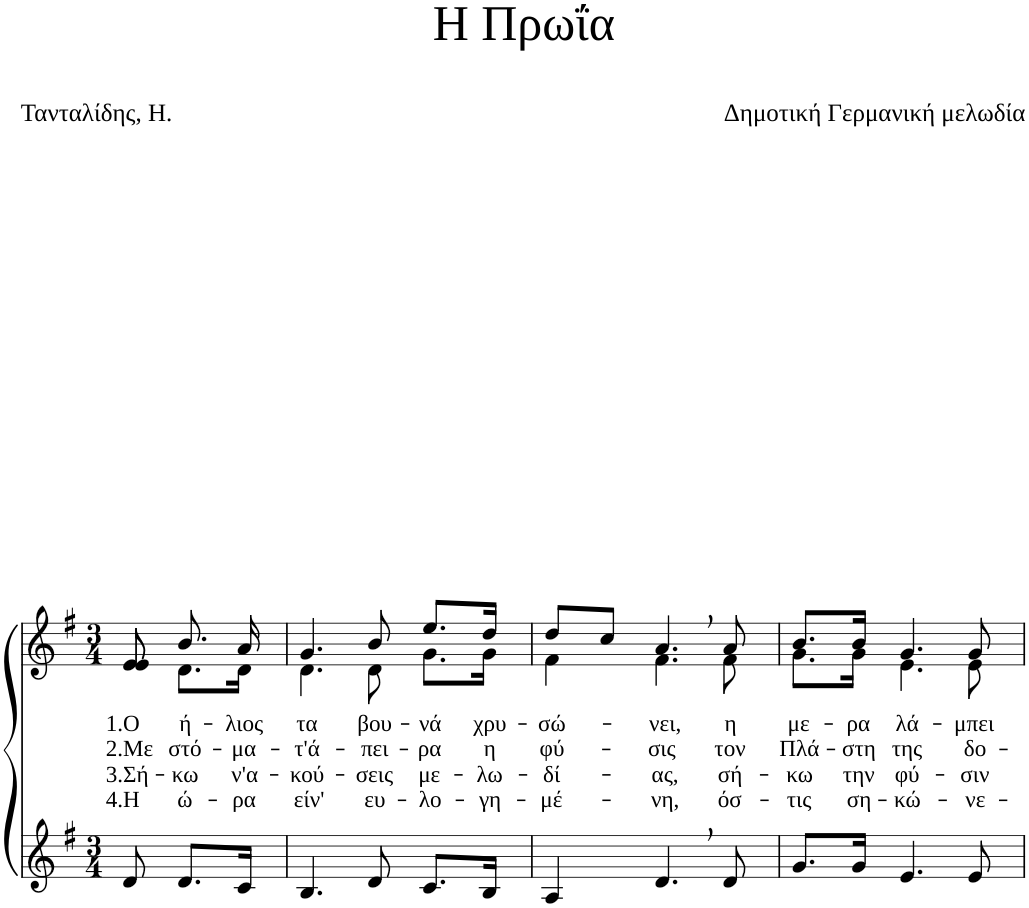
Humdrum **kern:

**kern	**kern	**text	**text	**text	**text
*part2	*part1	*part1	*part1	*part1	*part1
*staff2	*staff1	*staff1	*staff1	*staff1	*staff1
*I"Voice	*I"Voice	*	*	*	*
*clefG2	*clefG2	*	*	*	*
*k[f#]	*k[f#]	*	*	*	*
*M3/4	*M3/4	*	*	*	*
=1	=1	=1	=1	=1	=1
*	*^	*	*	*	*
!	!	!	!LO:LY:b	!LO:LY:b	!LO:LY:b	!LO:LY:b
8d/	8e/	8e/	1.Ο	2.Με	3.Σή-	4.Η
!	!	!	!LO:LY:b	!LO:LY:b	!LO:LY:b	!LO:LY:b
8.d/L	8.b/	8.d\L	ή-	στό-	-κω	ώ-
!	!	!	!LO:LY:b	!LO:LY:b	!LO:LY:b	!LO:LY:b
16c/Jk	16a/	16d\Jk	-λιος	-μα-	ν'α-	-ρα
=2	=2	=2	=2	=2	=2	=2
!	!	!	!LO:LY:b	!LO:LY:b	!LO:LY:b	!LO:LY:b
4.B/	4.g/	4.d\	τα	-τ'ά-	-κού-	είν'
!	!	!	!LO:LY:b	!LO:LY:b	!LO:LY:b	!LO:LY:b
8d/	8b/	8d\	βου-	-πει-	-σεις	ευ-
!	!	!	!LO:LY:b	!LO:LY:b	!LO:LY:b	!LO:LY:b
8.c/L	8.ee/L	8.g\L	-νά	-ρα	με-	-λο-
!	!	!	!LO:LY:b	!LO:LY:b	!LO:LY:b	!LO:LY:b
16B/Jk	16dd/Jk	16g\Jk	χρυ-	η	-λω-	-γη-
=3	=3	=3	=3	=3	=3	=3
!	!	!	!LO:LY:b	!LO:LY:b	!LO:LY:b	!LO:LY:b
4A/	8dd/L	4f#\	-σώ-	φύ-	-δί-	-μέ-
.	8cc/J	.	.	.	.	.
!	!	!	!LO:LY:b	!LO:LY:b	!LO:LY:b	!LO:LY:b
4.d,/	4.a,/	4.f#\	-νει,	-σις	-ας,	-νη,
!	!	!	!LO:LY:b	!LO:LY:b	!LO:LY:b	!LO:LY:b
8d/	8a/	8f#\	η	τον	σή-	όσ-
=4	=4	=4	=4	=4	=4	=4
!	!	!	!LO:LY:b	!LO:LY:b	!LO:LY:b	!LO:LY:b
8.g/L	8.b/L	8.g\L	με-	Πλά-	-κω	-τις
!	!	!	!LO:LY:b	!LO:LY:b	!LO:LY:b	!LO:LY:b
16g/Jk	16b/Jk	16g\Jk	-ρα	-στη	την	ση-
!	!	!	!LO:LY:b	!LO:LY:b	!LO:LY:b	!LO:LY:b
4.e/	4.g/	4.e\	λά-	της	φύ-	-κώ-
!	!	!	!LO:LY:b	!LO:LY:b	!LO:LY:b	!LO:LY:b
8e/	8g/	8e\	-μπει	δο-	-σιν	-νε-
*	*v	*v	*	*	*	*
=	=	=	=	=	=
*-	*-	*-	*-	*-	*-
